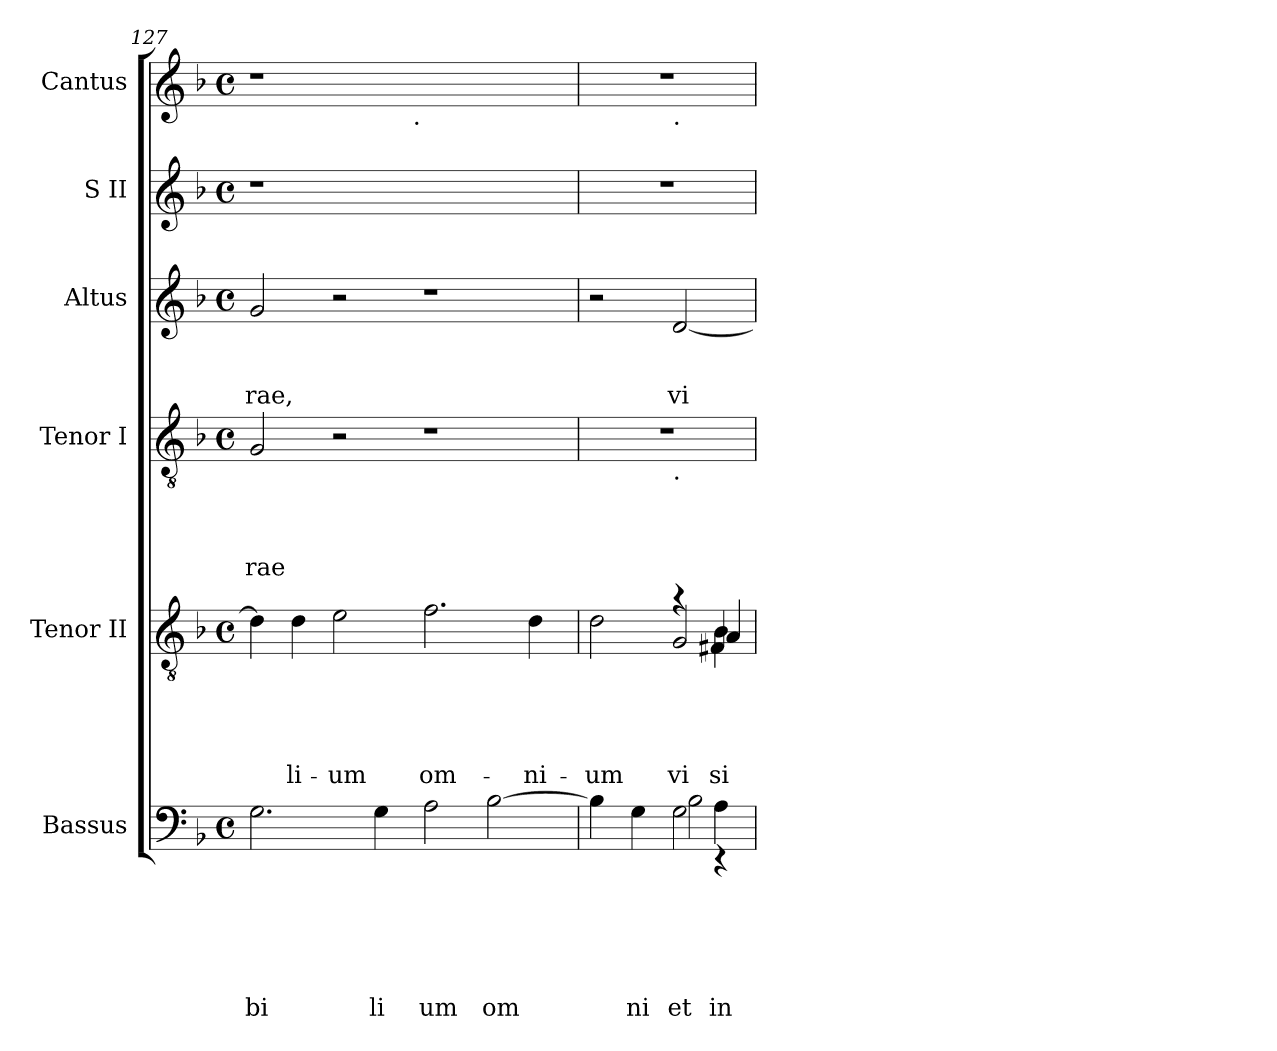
**kern	**text	**text	**text	**text	**text	**text	**kern	**text	**text	**text	**text	**text	**kern	**text	**text	**text	**text	**kern	**text	**text	**text	**kern	**kern
*part6	*part6	*part6	*part6	*part6	*part6	*part6	*part5	*part5	*part5	*part5	*part5	*part5	*part4	*part4	*part4	*part4	*part4	*part3	*part3	*part3	*part3	*part2	*part1
*staff6	*staff6	*staff6	*staff6	*staff6	*staff6	*staff6	*staff5	*staff5	*staff5	*staff5	*staff5	*staff5	*staff4	*staff4	*staff4	*staff4	*staff4	*staff3	*staff3	*staff3	*staff3	*staff2	*staff1
*I"Bassus	*	*	*	*	*	*	*I"Tenor II	*	*	*	*	*	*I"Tenor I	*	*	*	*	*I"Altus	*	*	*	*I"S II	*I"Cantus
*I'B	*	*	*	*	*	*	*I'T II	*	*	*	*	*	*I'T I	*	*	*	*	*I'A	*	*	*	*	*
!!LO:LB:g=z
*clefF4	*	*	*	*	*	*	*clefGv2	*	*	*	*	*	*clefGv2	*	*	*	*	*clefG2	*	*	*	*clefG2	*clefG2
*k[b-]	*	*	*	*	*	*	*k[b-]	*	*	*	*	*	*k[b-]	*	*	*	*	*k[b-]	*	*	*	*k[b-]	*k[b-]
*F:	*	*	*	*	*	*	*F:	*	*	*	*	*	*F:	*	*	*	*	*F:	*	*	*	*F:	*F:
*M4/4	*	*	*	*	*	*	*M4/4	*	*	*	*	*	*M4/4	*	*	*	*	*M4/4	*	*	*	*M4/4	*M4/4
*met(c)	*	*	*	*	*	*	*met(c)	*	*	*	*	*	*met(c)	*	*	*	*	*met(c)	*	*	*	*met(c)	*met(c)
=127	=127	=127	=127	=127	=127	=127	=127	=127	=127	=127	=127	=127	=127	=127	=127	=127	=127	=127	=127	=127	=127	=127	=127
!	!	!	!	!	!	!LO:LY:b	!	!	!	!	!	!	!	!	!	!	!LO:LY:b	!	!	!	!LO:LY:b	!	!
*	*	*	*	*	*	*	*	*	*	*	*	*	*	*	*	*	*	*	*	*	*	*	*^
2.G\	.	.	.	.	.	-bi	4d\]	.	.	.	.	.	2G/	.	.	.	rae	2g/	.	.	rae,	1r	1r	2ryy
!	!	!	!	!	!	!	!	!	!	!	!	!LO:LY:b	!	!	!	!	!	!	!	!	!	!	!	!
.	.	.	.	.	.	.	4d\	.	.	.	.	li-	.	.	.	.	.	.	.	.	.	.	.	.
!	!	!	!	!	!	!	!	!	!	!	!	!LO:LY:b	!	!	!	!	!	!	!	!	!	!	!	!
.	.	.	.	.	.	.	2e\	.	.	.	.	-um	2r	.	.	.	.	2r	.	.	.	.	.	4...ryy
!	!	!	!	!	!	!LO:LY:b	!	!	!	!	!	!	!	!	!	!	!	!	!	!	!	!	!	!
4G\	.	.	.	.	.	li	.	.	.	.	.	.	.	.	.	.	.	.	.	.	.	.	.	.
!	!	!	!	!	!	!	!	!	!	!	!	!	!	!	!	!	!	!	!	!	!	!	!	!LO:TX:b:t=.
.	.	.	.	.	.	.	.	.	.	.	.	.	.	.	.	.	.	.	.	.	.	.	.	1ryy
!	!	!	!	!	!	!LO:LY:b	!	!	!	!	!	!LO:LY:b	!	!	!	!	!	!	!	!	!	!	!	!
2A\	.	.	.	.	.	um	2.f\	.	.	.	.	om-	1r	.	.	.	.	1r	.	.	.	1ryy	1ryy	.
!	!	!	!	!	!	!LO:LY:b	!	!	!	!	!	!	!	!	!	!	!	!	!	!	!	!	!	!
[>2B-\	.	.	.	.	.	om	.	.	.	.	.	.	.	.	.	.	.	.	.	.	.	.	.	.
!	!	!	!	!	!	!	!	!	!	!	!	!LO:LY:b	!	!	!	!	!	!	!	!	!	!	!	!
.	.	.	.	.	.	.	4d\	.	.	.	.	-ni-	.	.	.	.	.	.	.	.	.	.	.	.
.	.	.	.	.	.	.	.	.	.	.	.	.	.	.	.	.	.	.	.	.	.	.	.	32ryy
=128	=128	=128	=128	=128	=128	=128	=128	=128	=128	=128	=128	=128	=128	=128	=128	=128	=128	=128	=128	=128	=128	=128	=128	=128
*^	*	*	*	*	*	*	*	*	*	*	*	*	*	*	*	*	*	*	*	*	*	*	*	*
*	*^	*	*	*	*	*	*	*	*	*	*	*	*	*	*	*	*	*	*	*	*	*	*	*	*
*	*	*^	*	*	*	*	*	*	*	*	*	*	*	*	*	*	*	*	*	*	*	*	*	*	*	*
!	!	!	!	!	!	!	!	!	!	!	!	!	!	!	!LO:LY:b	!	!	!	!	!	!	!	!	!	!	!	!
*	*	*	*	*	*	*	*	*	*	*^	*	*	*	*	*	*^	*	*	*	*	*	*	*	*	*	*	*
*	*	*	*	*	*	*	*	*	*	*	*^	*	*	*	*	*	*	*	*	*	*	*	*	*	*	*	*	*	*
*	*	*	*	*	*	*	*	*	*	*	*	*^	*	*	*	*	*	*	*	*	*	*	*	*	*	*	*	*	*	*
4B-\]	2.ryy	2ryy	2.ryy	.	.	.	.	.	.	2d\	2.ryy	2ryy	2.ryy	.	.	.	.	-um	1r	2ryy	.	.	.	.	2r	.	.	.	1r	1r	2ryy
!	!	!	!	!	!	!	!	!	!LO:LY:b	!	!	!	!	!	!	!	!	!	!	!	!	!	!	!	!	!	!	!	!	!	!
4G\	.	.	.	.	.	.	.	.	ni	.	.	.	.	.	.	.	.	.	.	.	.	.	.	.	.	.	.	.	.	.	.
!	!	!	!	!	!	!	!	!	!	!	!	!	!	!	!	!	!	!	!	!	!	!	!	!	!	!	!	!	!	!	!LO:TX:b:t=.
!	!	!	!	!	!	!	!	!	!	!	!	!	!	!	!	!	!	!	!	!LO:TX:b:t=.	!	!	!	!	!	!	!	!	!	!	!
!	!	!	!	!	!	!	!	!	!LO:LY:b	!	!	!	!	!	!	!	!	!	!	!	!	!	!	!	!	!	!	!	!	!	!
!	!	!	!	!	!	!	!	!	!LO:LY:b	!	!	!	!	!	!	!	!	!LO:LY:b	!	!	!	!	!	!	!	!	!	!LO:LY:b	!	!	!
2G\	.	2B-\	.	.	.	.	.	.	et	4ra	.	2G/	.	.	.	.	.	-vi-	.	2ryy	.	.	.	.	[<2d/	.	.	vi	.	.	2ryy
!	!	!	!	!	!	!	!	!	!LO:LY:b	!	!	!	!	!	!	!	!	!LO:LY:b	!	!	!	!	!	!	!	!	!	!	!	!	!
!	!	!	!	!	!	!	!	!	!	!	!	!	!	!	!	!	!	!LO:LY:b	!	!	!	!	!	!	!	!	!	!	!	!	!
!	!	!	!	!	!	!	!	!	!	!	!	!	!	!	!	!	!	!LO:LY:b	!	!	!	!	!	!	!	!	!	!	!	!	!
.	4rEE	.	4A\	.	.	.	.	.	in	4B-\	4A/	.	4F#X/	.	.	.	.	-si-	.	.	.	.	.	.	.	.	.	.	.	.	.
*v	*v	*v	*v	*	*	*	*	*	*	*	*	*	*	*	*	*	*	*	*v	*v	*	*	*	*	*	*	*	*	*	*v	*v
*	*	*	*	*	*	*	*v	*v	*v	*v	*	*	*	*	*	*	*	*	*	*	*	*	*	*	*	*
=	=	=	=	=	=	=	=	=	=	=	=	=	=	=	=	=	=	=	=	=	=	=	=
*-	*-	*-	*-	*-	*-	*-	*-	*-	*-	*-	*-	*-	*-	*-	*-	*-	*-	*-	*-	*-	*-	*-	*-
